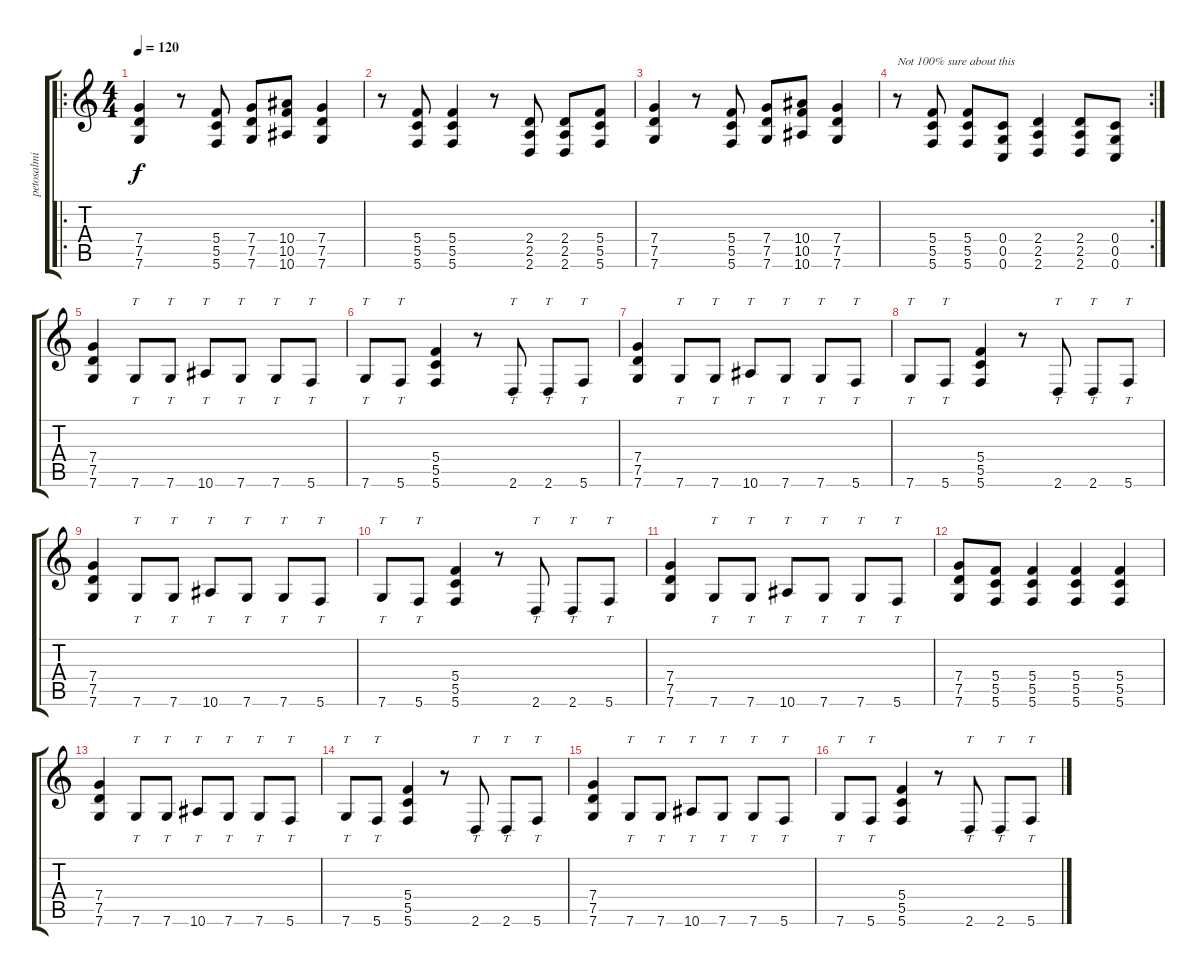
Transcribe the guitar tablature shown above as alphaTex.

\track ("petosalmi" "petosalmi") {instrument distortionguitar}
\staff {score tabs}
\tuning (D4 A3 F3 C3 G2 C2) {hide}
\ro
\ts (4 4)
\tempo 120
\clef g2
\ks c
(7.4 7.5 7.6).4{dy f} r.8 (5.4 5.5 5.6).8 (7.4 7.5 7.6).8 (10.4 10.5 10.6).8 (7.4 7.5 7.6).4 |
r.8 (5.4 5.5 5.6).8 (5.4 5.5 5.6).4 r.8 (2.4 2.5 2.6).8 (2.4 2.5 2.6).8 (5.4 5.5 5.6).8 |
(7.4 7.5 7.6).4 r.8 (5.4 5.5 5.6).8 (7.4 7.5 7.6).8 (10.4 10.5 10.6).8 (7.4 7.5 7.6).4 |
\rc 2
r.8{txt "Not 100% sure about this"} (5.4 5.5 5.6).8 (5.4 5.5 5.6).8 (0.4 0.5 0.6).8 (2.4 2.5 2.6).4 (2.4 2.5 2.6).8 (0.4 0.5 0.6).8 |
(7.4 7.5 7.6).4 7.6.8{tt} 7.6.8{tt} 10.6.8{tt} 7.6.8{tt} 7.6.8{tt} 5.6.8{tt} |
7.6.8{tt} 5.6.8{tt} (5.4 5.5 5.6).4 r.8 2.6.8{tt} 2.6.8{tt} 5.6.8{tt} |
(7.4 7.5 7.6).4 7.6.8{tt} 7.6.8{tt} 10.6.8{tt} 7.6.8{tt} 7.6.8{tt} 5.6.8{tt} |
7.6.8{tt} 5.6.8{tt} (5.4 5.5 5.6).4 r.8 2.6.8{tt} 2.6.8{tt} 5.6.8{tt} |
(7.4 7.5 7.6).4 7.6.8{tt} 7.6.8{tt} 10.6.8{tt} 7.6.8{tt} 7.6.8{tt} 5.6.8{tt} |
7.6.8{tt} 5.6.8{tt} (5.4 5.5 5.6).4 r.8 2.6.8{tt} 2.6.8{tt} 5.6.8{tt} |
(7.4 7.5 7.6).4 7.6.8{tt} 7.6.8{tt} 10.6.8{tt} 7.6.8{tt} 7.6.8{tt} 5.6.8{tt} |
(7.4 7.5 7.6).8 (5.4 5.5 5.6).8 (5.4 5.5 5.6).4 (5.4 5.5 5.6).4 (5.4 5.5 5.6).4 |
(7.4 7.5 7.6).4 7.6.8{tt} 7.6.8{tt} 10.6.8{tt} 7.6.8{tt} 7.6.8{tt} 5.6.8{tt} |
7.6.8{tt} 5.6.8{tt} (5.4 5.5 5.6).4 r.8 2.6.8{tt} 2.6.8{tt} 5.6.8{tt} |
(7.4 7.5 7.6).4 7.6.8{tt} 7.6.8{tt} 10.6.8{tt} 7.6.8{tt} 7.6.8{tt} 5.6.8{tt} |
7.6.8{tt} 5.6.8{tt} (5.4 5.5 5.6).4 r.8 2.6.8{tt} 2.6.8{tt} 5.6.8{tt}
